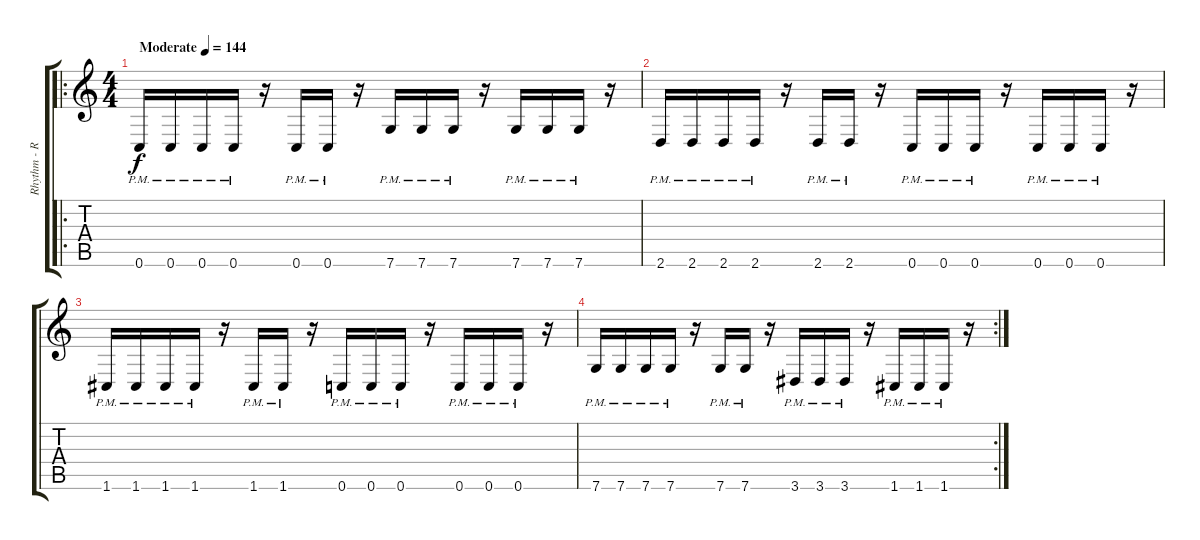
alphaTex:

\track ("Rhythm - Right" "Rhythm - R") {instrument overdrivenguitar}
\staff {score tabs}
\tuning (D4 A3 F3 C3 G2 C2) {hide}
\ro
\ts (4 4)
\tempo (144 "Moderate")
\clef g2
\ks c
0.6{pm}.16{dy f instrument overdrivenguitar} 0.6{pm}.16 0.6{pm}.16 0.6{pm}.16 r.16 0.6{pm}.16 0.6{pm}.16 r.16 7.6{pm}.16 7.6{pm}.16 7.6{pm}.16 r.16 7.6{pm}.16 7.6{pm}.16 7.6{pm}.16 r.16 |
2.6{pm}.16 2.6{pm}.16 2.6{pm}.16 2.6{pm}.16 r.16 2.6{pm}.16 2.6{pm}.16 r.16 0.6{pm}.16 0.6{pm}.16 0.6{pm}.16 r.16 0.6{pm}.16 0.6{pm}.16 0.6{pm}.16 r.16 |
1.6{pm}.16 1.6{pm}.16 1.6{pm}.16 1.6{pm}.16 r.16 1.6{pm}.16 1.6{pm}.16 r.16 0.6{pm}.16 0.6{pm}.16 0.6{pm}.16 r.16 0.6{pm}.16 0.6{pm}.16 0.6{pm}.16 r.16 |
\rc 2
7.6{pm}.16 7.6{pm}.16 7.6{pm}.16 7.6{pm}.16 r.16 7.6{pm}.16 7.6{pm}.16 r.16 3.6{pm}.16 3.6{pm}.16 3.6{pm}.16 r.16 1.6{pm}.16 1.6{pm}.16 1.6{pm}.16 r.16
